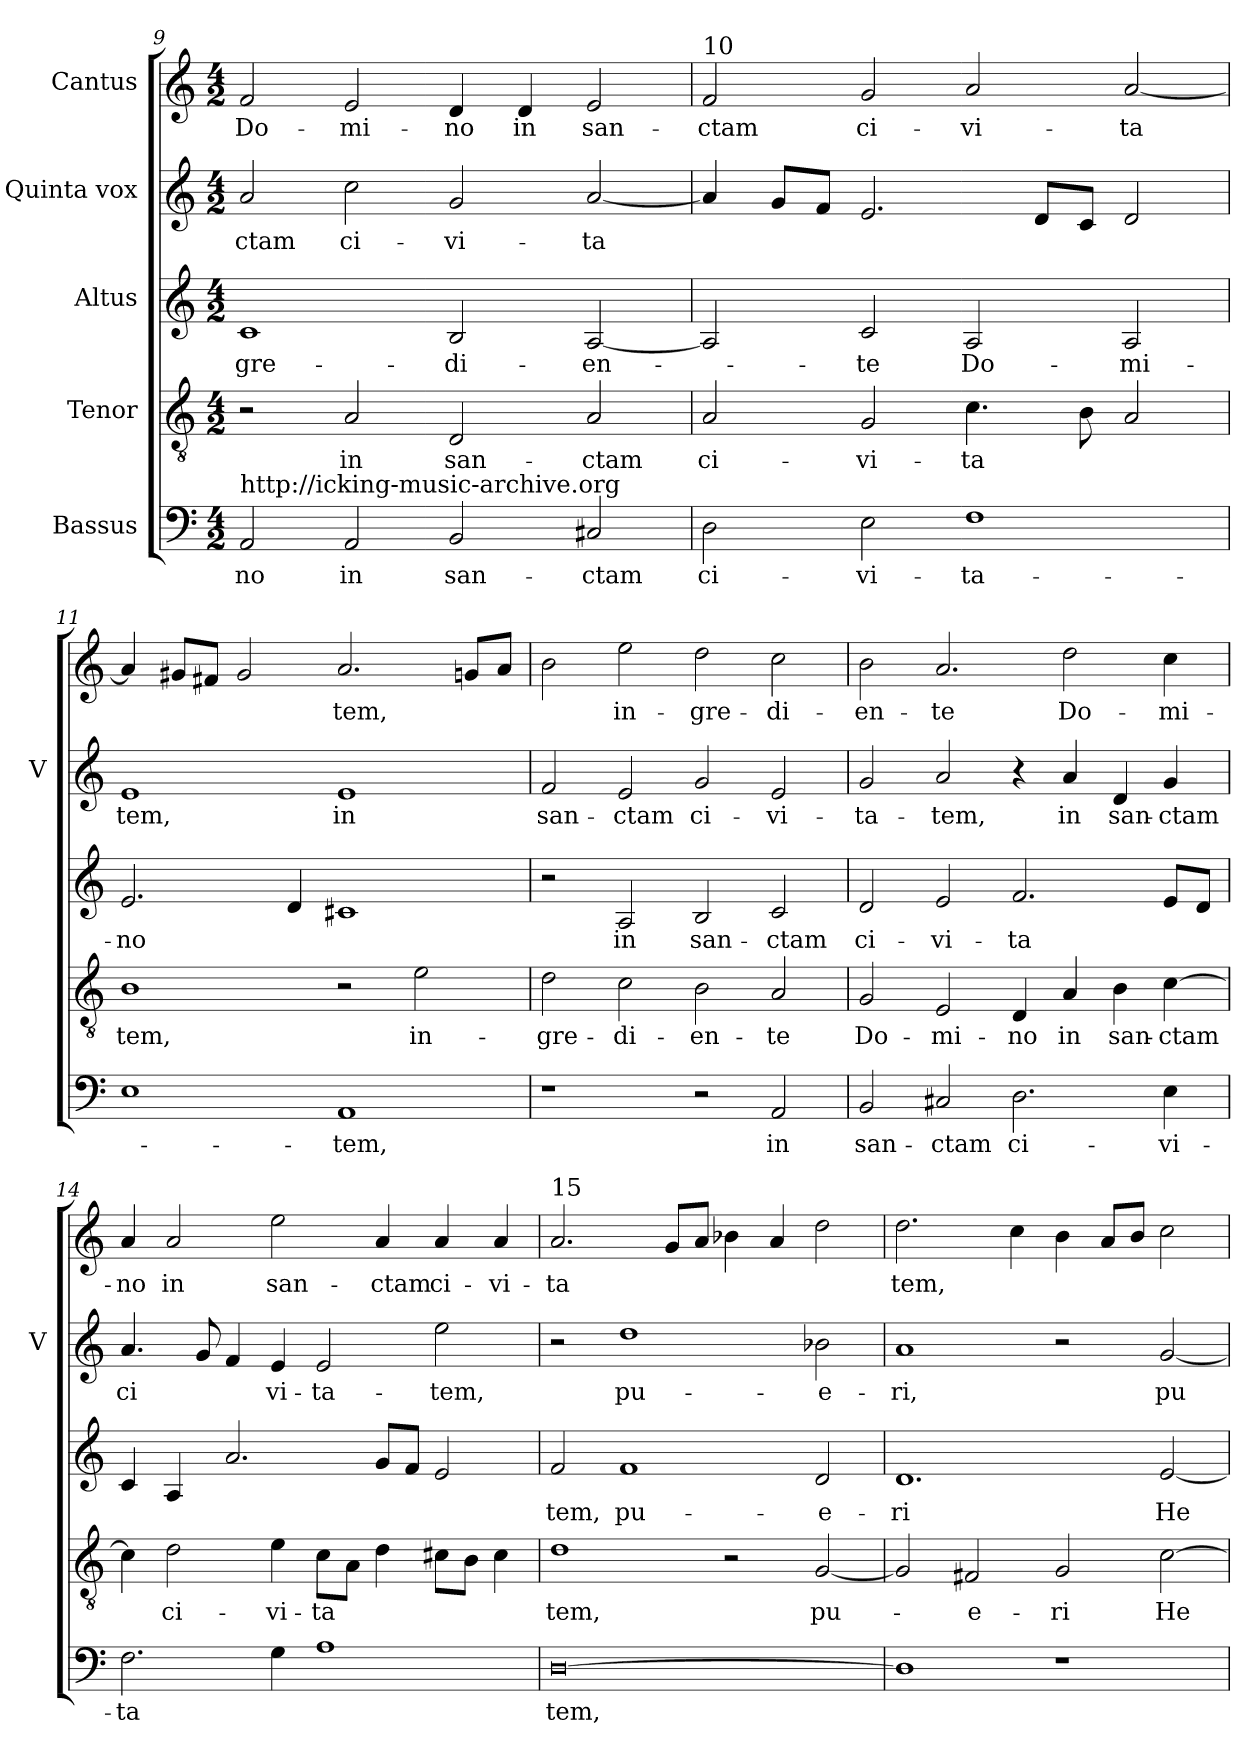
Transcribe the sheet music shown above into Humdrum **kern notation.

**kern	**text	**kern	**text	**kern	**text	**kern	**text	**kern	**text
*part5	*part5	*part4	*part4	*part3	*part3	*part2	*part2	*part1	*part1
*staff5	*staff5	*staff4	*staff4	*staff3	*staff3	*staff2	*staff2	*staff1	*staff1
*I"Bassus	*	*I"Tenor	*	*I"Altus	*	*I"Quinta vox	*	*I"Cantus	*
*	*	*	*	*	*	*I'V	*	*	*
!!LO:PB:g=z
*clefF4	*	*clefGv2	*	*clefG2	*	*clefG2	*	*clefG2	*
*k[]	*	*k[]	*	*k[]	*	*k[]	*	*k[]	*
*M4/2	*	*M4/2	*	*M4/2	*	*M4/2	*	*M4/2	*
=9	=9	=9	=9	=9	=9	=9	=9	=9	=9
!LO:TX:a:t=http&colon;//icking-music-archive.org	!	!	!	!	!	!	!	!	!
!	!LO:LY:b	!	!	!	!LO:LY:b	!	!LO:LY:b	!	!LO:LY:b
2AA/	no	2r	.	1c	gre-	2a/	ctam	2f/	Do-
!	!LO:LY:b	!	!LO:LY:b	!	!	!	!LO:LY:b	!	!LO:LY:b
2AA/	in	2A/	in	.	.	2cc\	ci-	2e/	mi-
!	!LO:LY:b	!	!LO:LY:b	!	!LO:LY:b	!	!LO:LY:b	!	!LO:LY:b
2BB/	san-	2D/	san-	2B/	di-	2g/	vi-	4d/	no
!	!	!	!	!	!	!	!	!	!LO:LY:b
.	.	.	.	.	.	.	.	4d/	in
!	!LO:LY:b	!	!LO:LY:b	!	!LO:LY:b	!	!LO:LY:b	!	!LO:LY:b
2C#X/	ctam	2A/	ctam	[2A/	en-	[2a/	ta-	2e/	san-
=10	=10	=10	=10	=10	=10	=10	=10	=10	=10
!	!	!	!	!	!	!	!	!LO:TX:a:t=10	!
!	!LO:LY:b	!	!LO:LY:b	!	!	!	!	!	!LO:LY:b
2D\	ci-	2A/	ci-	2A/]	.	4a/]	.	2f/	ctam
.	.	.	.	.	.	8g/L	.	.	.
.	.	.	.	.	.	8f/J	.	.	.
!	!LO:LY:b	!	!LO:LY:b	!	!LO:LY:b	!	!	!	!LO:LY:b
2E\	vi-	2G/	vi-	2c/	te	2.e/	.	2g/	ci-
!	!LO:LY:b	!	!LO:LY:b	!	!LO:LY:b	!	!	!	!LO:LY:b
1F	ta-	4.c\	ta	2A/	Do-	.	.	2a/	vi-
!	!	!	!	!	!	!	!LO:LY:b	!	!
.	.	.	.	.	.	8d/L	-	.	.
!	!	!	!LO:LY:b	!	!	!	!	!	!
.	.	8B\	-	.	.	8c/J	.	.	.
!	!	!	!	!	!LO:LY:b	!	!	!	!LO:LY:b
.	.	2A/	.	2A/	mi-	2d/	.	[2a/	ta-
=11	=11	=11	=11	=11	=11	=11	=11	=11	=11
!	!	!	!LO:LY:b	!	!LO:LY:b	!	!LO:LY:b	!	!
1E	.	1B	tem,	2.e/	no	1e	tem,	4a/]	.
!	!	!	!	!	!	!	!	!	!LO:LY:b
.	.	.	.	.	.	.	.	8g#X/L	-
.	.	.	.	.	.	.	.	8f#X/J	.
.	.	.	.	.	.	.	.	2g#/	.
.	.	.	.	4d/	.	.	.	.	.
!	!LO:LY:b	!	!	!	!	!	!LO:LY:b	!	!LO:LY:b
1AA	tem,	2r	.	1c#X	.	1e	in	2.a/	tem,
!	!	!	!LO:LY:b	!	!	!	!	!	!
.	.	2e\	in-	.	.	.	.	.	.
.	.	.	.	.	.	.	.	8gn/L	.
.	.	.	.	.	.	.	.	8a/J	.
=12	=12	=12	=12	=12	=12	=12	=12	=12	=12
!	!	!	!LO:LY:b	!	!	!	!LO:LY:b	!	!
1r	.	2d\	gre-	2r	.	2f/	san-	2b\	.
!	!	!	!LO:LY:b	!	!LO:LY:b	!	!LO:LY:b	!	!LO:LY:b
.	.	2c\	di-	2A/	in	2e/	ctam	2ee\	in-
!	!	!	!LO:LY:b	!	!LO:LY:b	!	!LO:LY:b	!	!LO:LY:b
2r	.	2B\	en-	2B/	san-	2g/	ci-	2dd\	gre-
!	!LO:LY:b	!	!LO:LY:b	!	!LO:LY:b	!	!LO:LY:b	!	!LO:LY:b
2AA/	in	2A/	te	2c/	ctam	2e/	vi-	2cc\	di-
!!LO:PB:g=z
=13	=13	=13	=13	=13	=13	=13	=13	=13	=13
!	!LO:LY:b	!	!LO:LY:b	!	!LO:LY:b	!	!LO:LY:b	!	!LO:LY:b
2BB/	san-	2G/	Do-	2d/	ci-	2g/	ta-	2b\	en-
!	!LO:LY:b	!	!LO:LY:b	!	!LO:LY:b	!	!LO:LY:b	!	!LO:LY:b
2C#X/	ctam	2E/	mi-	2e/	vi-	2a/	tem,	2.a/	te
!	!LO:LY:b	!	!LO:LY:b	!	!LO:LY:b	!	!	!	!
2.D\	ci-	4D/	no	2.f/	ta-	4r	.	.	.
!	!	!	!LO:LY:b	!	!	!	!LO:LY:b	!	!LO:LY:b
.	.	4A/	in	.	.	4a/	in	2dd\	Do-
!	!	!	!LO:LY:b	!	!	!	!LO:LY:b	!	!
.	.	4B\	san-	.	.	4d/	san-	.	.
!	!LO:LY:b	!	!LO:LY:b	!	!	!	!LO:LY:b	!	!LO:LY:b
4E\	vi-	[4c\	ctam	8e/L	.	4g/	ctam	4cc\	mi-
!	!	!	!	!	!LO:LY:b	!	!	!	!
.	.	.	.	8d/J	-	.	.	.	.
=14	=14	=14	=14	=14	=14	=14	=14	=14	=14
!	!LO:LY:b	!	!	!	!	!	!LO:LY:b	!	!LO:LY:b
2.F\	ta-	4c\]	.	4c/	.	4.a/	ci-	4a/	no
!	!	!	!LO:LY:b	!	!	!	!	!	!LO:LY:b
.	.	2d\	ci-	4A/	.	.	.	2a/	in
.	.	.	.	.	.	8g/	.	.	.
!	!	!	!	!	!	!	!LO:LY:b	!	!
.	.	.	.	2.a/	.	4f/	-	.	.
!	!	!	!LO:LY:b	!	!	!	!LO:LY:b	!	!LO:LY:b
4G\	.	4e\	vi-	.	.	4e/	vi-	2ee\	san-
!	!LO:LY:b	!	!LO:LY:b	!	!	!	!LO:LY:b	!	!
1A	--	8c\L	ta	.	.	2e/	ta-	.	.
.	.	8A\J	.	.	.	.	.	.	.
!	!	!	!	!	!	!	!	!	!LO:LY:b
.	.	4d\	.	8g/L	.	.	.	4a/	ctam
.	.	.	.	8f/J	.	.	.	.	.
!	!	!	!	!	!	!	!LO:LY:b	!	!LO:LY:b
.	.	8c#X\L	.	2e/	.	2ee\	tem,	4a/	ci-
.	.	8B\J	.	.	.	.	.	.	.
!	!	!	!	!	!	!	!	!	!LO:LY:b
.	.	4c#\	.	.	.	.	.	4a/	vi-
=15	=15	=15	=15	=15	=15	=15	=15	=15	=15
!	!	!	!	!	!	!	!	!LO:TX:a:t=15	!
!	!LO:LY:b	!	!LO:LY:b	!	!LO:LY:b	!	!	!	!LO:LY:b
[0D	tem,	1d	tem,	2f/	tem,	2r	.	2.a/	ta-
!	!	!	!	!	!LO:LY:b	!	!LO:LY:b	!	!
.	.	.	.	1f	pu-	1dd	pu-	.	.
.	.	.	.	.	.	.	.	8g/L	.
.	.	.	.	.	.	.	.	8a/J	.
!	!	!	!	!	!	!	!	!	!LO:LY:b
.	.	2r	.	.	.	.	.	4b-X\	-
.	.	.	.	.	.	.	.	4a/	.
!	!	!	!LO:LY:b	!	!LO:LY:b	!	!LO:LY:b	!	!
.	.	[2G/	pu-	2d/	e-	2b-X\	e-	2dd\	.
=16	=16	=16	=16	=16	=16	=16	=16	=16	=16
!	!	!	!	!	!LO:LY:b	!	!LO:LY:b	!	!LO:LY:b
1D]	.	2G/]	.	1.d	ri	1a	ri,	2.dd\	tem,
!	!	!	!LO:LY:b	!	!	!	!	!	!
.	.	2F#X/	e-	.	.	.	.	.	.
.	.	.	.	.	.	.	.	4cc\	.
!	!	!	!LO:LY:b	!	!	!	!	!	!
1r	.	2G/	ri	.	.	2r	.	4b\	.
.	.	.	.	.	.	.	.	8a/L	.
.	.	.	.	.	.	.	.	8b/J	.
!	!	!	!LO:LY:b	!	!LO:LY:b	!	!LO:LY:b	!	!
.	.	[2c\	He-	[2e/	He-	[2g/	pu-	2cc\	.
=	=	=	=	=	=	=	=	=	=
*-	*-	*-	*-	*-	*-	*-	*-	*-	*-
